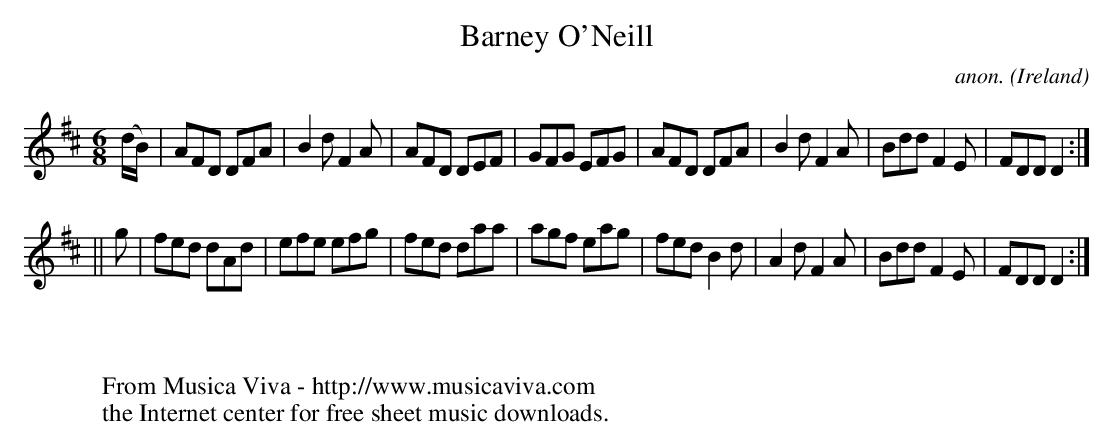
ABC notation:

X:1
T:Barney O'Neill
C:anon.
O:Ireland
M:6/8
L:1/8
K:D
(d/B/)|AFD DFA|B2d F2A|AFD DEF|GFG EFG|AFD DFA|B2d F2A|Bdd F2E|FDD D2:|
||g|fed dAd|efe efg|fed daa|agf eag|fed B2d|A2d F2A|Bdd F2E|FDD D2:|
W:
W:
W: From Musica Viva - http://www.musicaviva.com
W: the Internet center for free sheet music downloads.
